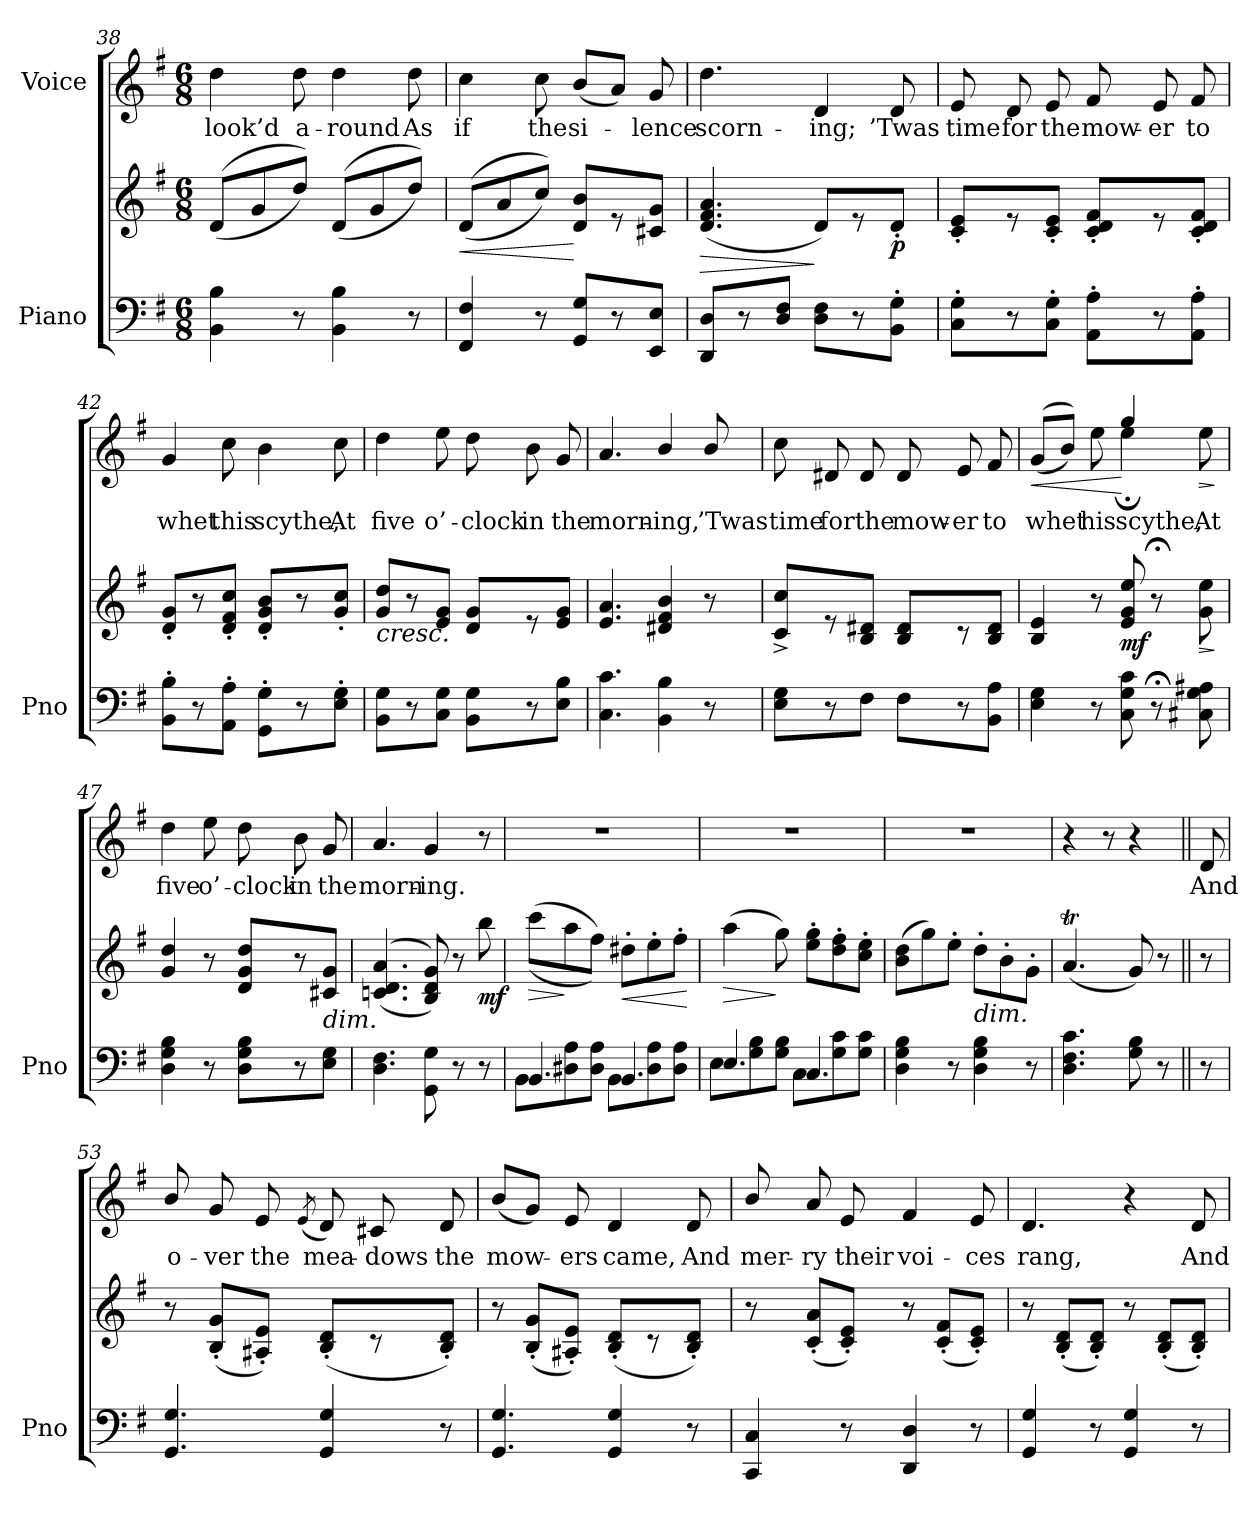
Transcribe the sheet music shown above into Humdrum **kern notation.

**kern	**kern	**dynam	**kern	**text	**dynam
*part2	*part2	*part2	*part1	*part1	*part1
*staff3	*staff2	*staff2/3	*staff1	*staff1	*staff1
*I"Piano	*	*	*I"Voice	*	*
*I'Pno	*	*	*	*	*
*clefF4	*clefG2	*	*clefG2	*	*
*k[f#]	*k[f#]	*	*k[f#]	*	*
*M6/8	*M6/8	*	*M6/8	*	*
=38	=38	=38	=38	=38	=38
4BB\ 4B\	((8d/L	.	4dd\	look’d	.
.	8g/	.	.	.	.
8r	8dd/J))	.	8dd\	a-	.
4BB\ 4B\	((8d/L	.	4dd\	-round	.
.	8g/	.	.	.	.
8r	8dd/J))	.	8dd\	As	.
=39	=39	=39	=39	=39	=39
!	!	!LO:HP:b	!	!	!
4FF#/ 4F#/	((8d/L	<	4cc\	if	.
.	8a/	.	.	.	.
8r	8cc/J))	.	8cc\	the	.
8GG/ 8G/L	8d/ 8b/L	[	(8b/L	si-	.
8r	8r	.	8a/J)	.	.
8EE/ 8E/J	8c#X/ 8g/J	.	8g/	-lence	.
=40	=40	=40	=40	=40	=40
!	!	!LO:HP:b	!	!	!
8DD/ 8D/L	(>4.d/ 4.f#/ 4.a/	>	4.dd\	scorn-	.
8r	.	.	.	.	.
8D/ 8F#/J	.	.	.	.	.
8D\ 8F#\L	8d/L)	]	4d/	-ing;	.
8r	8r	.	.	.	.
!	!	!LO:DY:b	!	!	!
8BB\' 8G\'J	8d'/J	p	8d/	’Twas	.
=41	=41	=41	=41	=41	=41
8C\' 8G\'L	8c/' 8e/'L	.	8e/	time	.
8r	8r	.	8d/	for	.
8C\' 8G\'J	8c/' 8e/'J	.	8e/	the	.
8AA\' 8A\'L	8c/' 8d/' 8f#/'L	.	8f#/	mow-	.
8r	8r	.	8e/	-er	.
8AA\' 8A\'J	8c/' 8d/' 8f#/'J	.	8f#/	to	.
=42	=42	=42	=42	=42	=42
8BB\' 8B\'L	8d/' 8g/'L	.	4g/	whet	.
8r	8r	.	.	.	.
8AA\' 8A\'J	8d/' 8f#/' 8cc/'J	.	8cc\	this	.
8GG\' 8G\'L	8d/' 8g/' 8b/'L	.	4b\	scythe,	.
8r	8r	.	.	.	.
8E\' 8G\'J	8g/' 8cc/'J	.	8cc\	At	.
=43	=43	=43	=43	=43	=43
!	!LO:TX:b:i:t=cresc.	!	!	!	!
8BB\ 8G\L	8g/ 8dd/L	.	4dd\	five	.
8r	8r	.	.	.	.
8C\ 8G\J	8e/ 8g/J	.	8ee\	o’-	.
8BB\ 8G\L	8d/ 8g/L	.	8dd\	-clock	.
8r	8r	.	8b\	in	.
8E\ 8B\J	8e/ 8g/J	.	8g/	the	.
=44	=44	=44	=44	=44	=44
4.C\ 4.c\	4.e/ 4.a/	.	4.a/	morn-	.
4BB\ 4B\	4d#X/ 4f#/ 4b/	.	4b/	-ing,	.
8r	8r	.	8b/	’Twas	.
=45	=45	=45	=45	=45	=45
8E\ 8G\L	8c/^ 8cc/^L	.	8cc\	time	.
8r	8r	.	8d#X/	for	.
8F#\J	8B/ 8d#X/J	.	8d#/	the	.
8F#\L	8B/ 8d#/L	.	8d#/	mow-	.
8r	8r	.	8e/	-er	.
8BB\ 8A\J	8B/ 8d#/J	.	8f#/	to	.
=46	=46	=46	=46	=46	=46
!	!	!	!	!	!LO:HP:b
*	*	*	*^	*	*
4E\ 4G\	4B/ 4e/	.	((8g/L	4.ryy	whet	<
.	.	.	8b/J))	.	.	.
8r	8r	.	8ee\	.	his	.
!	!	!LO:DY:b	!	!	!	!
8C\ 8G\ 8c\	8e/ 8g/ 8ee/	mf	4gg/	4ee;<\	scythe,	[
8r;<	8r;<	.	.	.	.	.
!	!	!LO:HP:b	!	!	!	!LO:HP:b
8C#X\ 8G\ 8A#X\	8g\ 8ee\	>	8ee\	8ryy	At	>
*	*	*	*v	*v	*	*
.	.	]	.	.	]
=47	=47	=47	=47	=47	=47
4D\ 4G\ 4B\	4g/ 4dd/	.	4dd\	five	.
8r	8r	.	8ee\	o’-	.
8D\ 8G\ 8B\L	8d/ 8g/ 8dd/L	.	8dd\	-clock	.
8r	8r	.	8b\	in	.
!	!LO:TX:b:i:t=dim.	!	!	!	!
8E\ 8G\J	8c#X/ 8g/J	.	8g/	the	.
=48	=48	=48	=48	=48	=48
4.D\ 4.F#\	(>(<4.cn/ 4.d/ 4.a/	.	4.a/	morn-	.
8GG\ 8G\	8B/ 8d/ 8g/))	.	4g/	-ing.	.
8r	8r	.	.	.	.
!	!	!LO:DY:b	!	!	!
8r	8bb\	mf	8r	.	.
=49	=49	=49	=49	=49	=49
*^	*	*	*	*	*
!	!	!	!LO:HP:b	!	!	!
4.BB/	8BB\L	((8ccc\L	>	2.r	.	.
.	8D#X\ 8A\	8aa\	]	.	.	.
.	8D#\ 8A\J	8ff#\J))	.	.	.	.
!	!	!	!LO:HP:b	!	!	!
4.BB/	8BB\L	8dd#X'\L	<	.	.	.
.	8D#\ 8A\	8ee'\	.	.	.	.
.	8D#\ 8A\J	8ff#'\J	.	.	.	.
*v	*v	*	*	*	*	*
.	.	[	.	.	.
=50	=50	=50	=50	=50	=50
*^	*	*	*	*	*
!	!	!	!LO:HP:b	!	!	!
4.E/	8E\L	(4aa\	>	2.r	.	.
.	8G\ 8B\	.	.	.	.	.
.	8G\ 8B\J	8gg\)	]	.	.	.
4.C/	8C\L	8ee\' 8gg\'L	.	.	.	.
.	8G\ 8c\	8dd\' 8ff#\'	.	.	.	.
.	8G\ 8c\J	8cc\' 8ee\'J	.	.	.	.
*v	*v	*	*	*	*	*
=51	=51	=51	=51	=51	=51
4D\ 4G\ 4B\	(8b\ 8dd\L	.	2.r	.	.
.	8gg\)	.	.	.	.
8r	8ee'\J	.	.	.	.
!	!LO:TX:b:i:t=dim.	!	!	!	!
4D\ 4G\ 4B\	8dd'\L	.	.	.	.
.	8b'\	.	.	.	.
8r	8g'\J	.	.	.	.
=52	=52	=52	=52	=52	=52
4.D\ 4.F#\ 4.c\	(4.aT/	.	4r	.	.
.	.	.	8r	.	.
8G\ 8B\	8g/)	.	4r	.	.
8r	8r	.	.	.	.
=52X3||	=52X3||	=52X3||	=52X3||	=52X3||	=52X3||
8r	8r	.	8d/	And	.
=53	=53	=53	=53	=53	=53
4.GG/ 4.G/	8r	.	8b/	o-	.
.	(8B/' 8g/'L	.	8g/	-ver	.
.	8A#X/' 8e/'J)	.	8e/	the	.
.	.	.	(8qe/	.	.
4GG/ 4G/	(8B/' 8d/'L	.	8d/)	mea-	.
.	8r	.	8c#X/	-dows	.
8r	8B/' 8d/'J)	.	8d/	the	.
=54	=54	=54	=54	=54	=54
4.GG/ 4.G/	8r	.	(8b/L	mow-	.
.	(8B/' 8g/'L	.	8g/J)	.	.
.	8A#X/' 8e/'J)	.	8e/	-ers	.
4GG/ 4G/	(8B/' 8d/'L	.	4d/	came,	.
.	8r	.	.	.	.
8r	8B/' 8d/'J)	.	8d/	And	.
=55	=55	=55	=55	=55	=55
4CC/ 4C/	8r	.	8b/	mer-	.
.	(8c/' 8a/'L	.	8a/	-ry	.
8r	8c/' 8e/'J)	.	8e/	their	.
4DD/ 4D/	8r	.	4f#/	voi-	.
.	(8c/' 8f#/'L	.	.	.	.
8r	8c/' 8e/'J)	.	8e/	-ces	.
=56	=56	=56	=56	=56	=56
4GG/ 4G/	8r	.	4.d/	rang,	.
.	(8B/' 8d/'L	.	.	.	.
8r	8B/' 8d/'J)	.	.	.	.
4GG/ 4G/	8r	.	4r	.	.
.	(8B/' 8d/'L	.	.	.	.
8r	8B/' 8d/'J)	.	8d/	And	.
=	=	=	=	=	=
*-	*-	*-	*-	*-	*-
